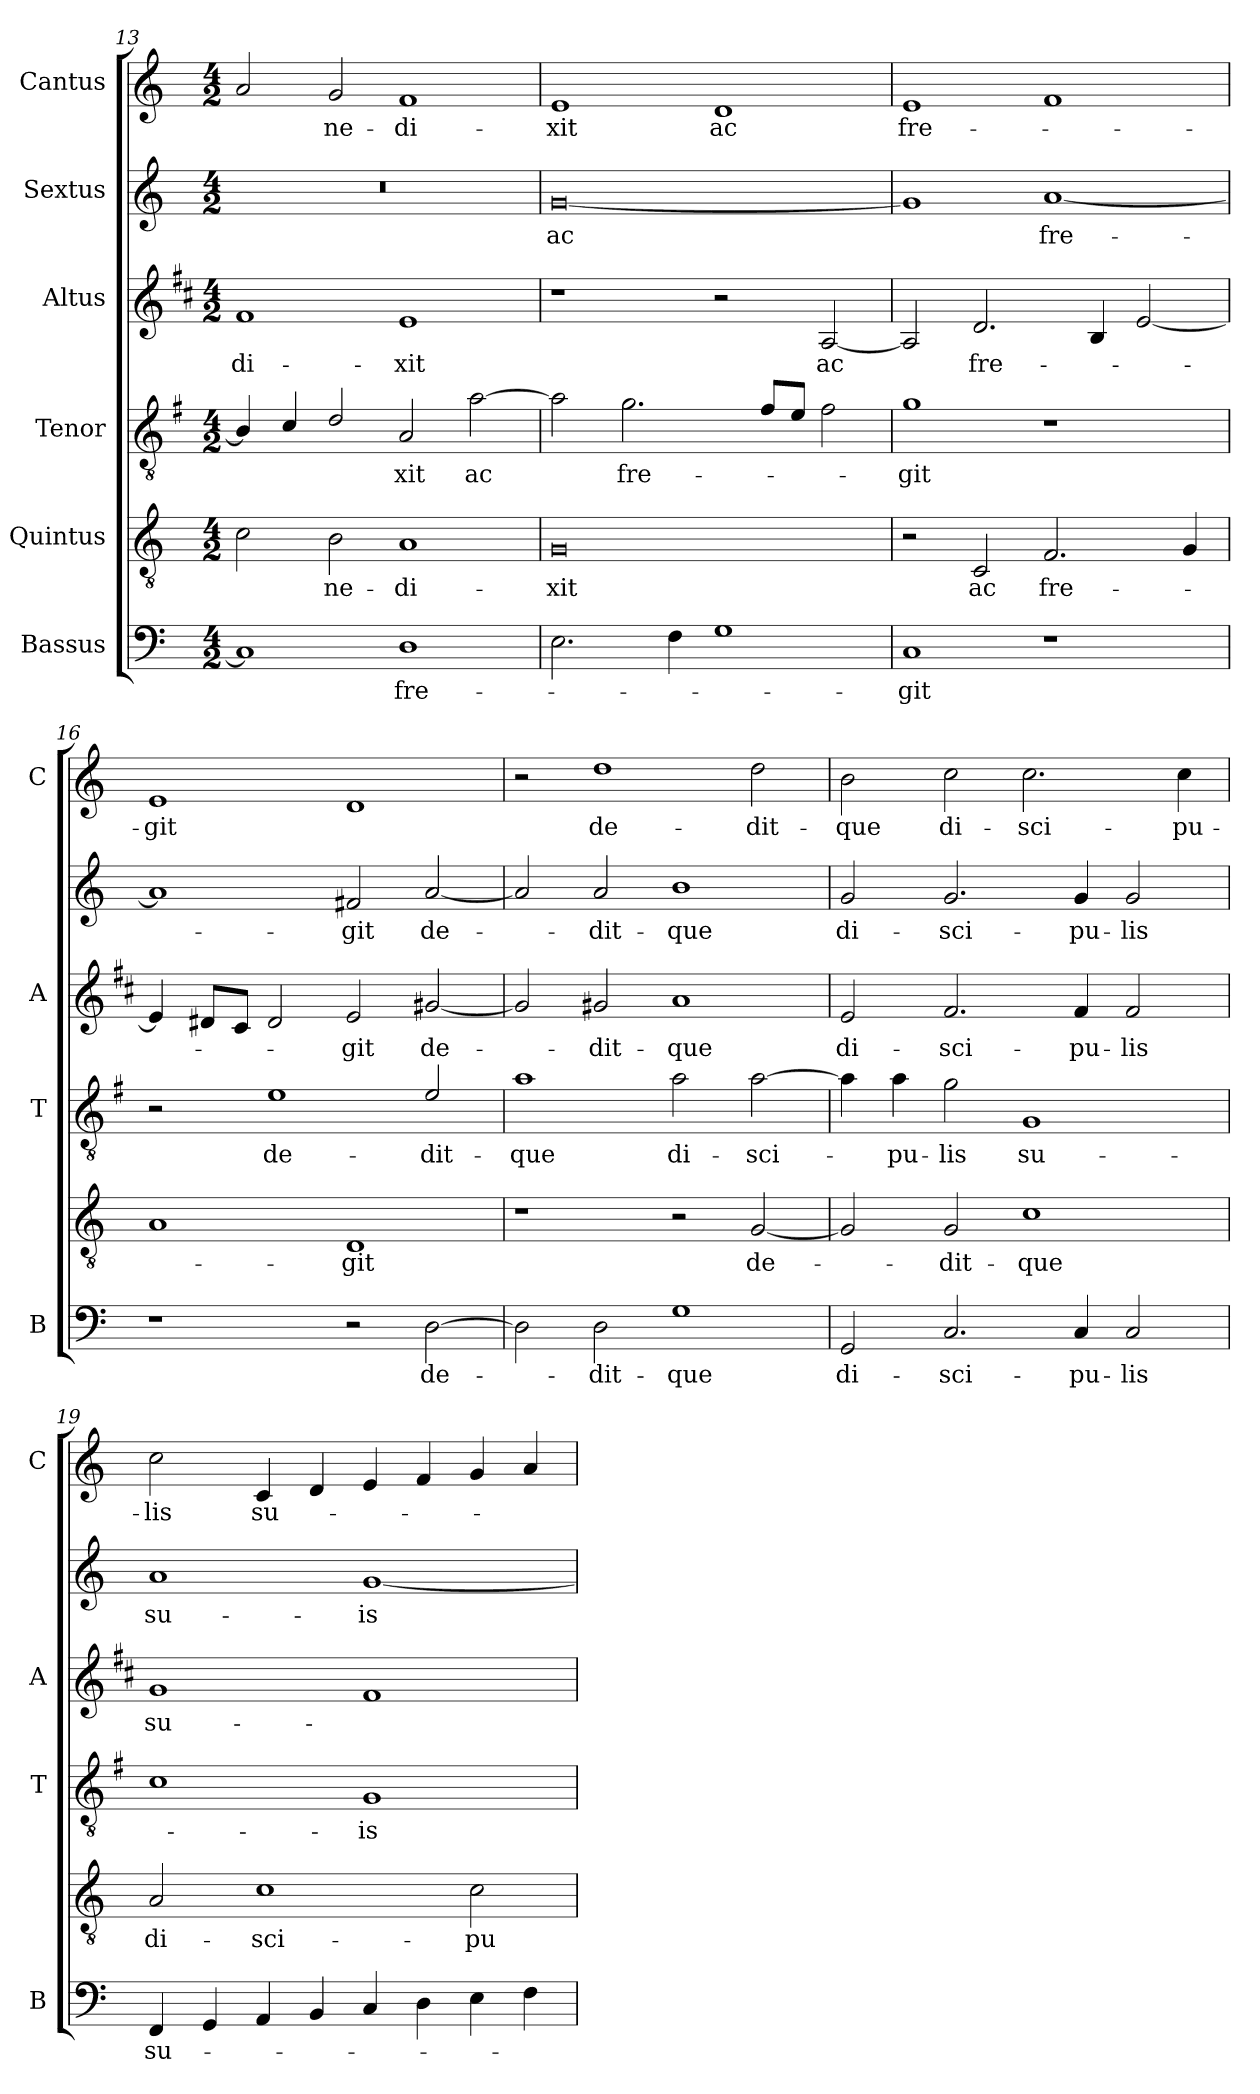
**kern	**text	**kern	**text	**kern	**text	**kern	**text	**kern	**text	**kern	**text
*part6	*part6	*part5	*part5	*part4	*part4	*part3	*part3	*part2	*part2	*part1	*part1
*staff6	*staff6	*staff5	*staff5	*staff4	*staff4	*staff3	*staff3	*staff2	*staff2	*staff1	*staff1
*I"Bassus	*	*I"Quintus	*	*I"Tenor	*	*I"Altus	*	*I"Sextus	*	*I"Cantus	*
*I'B	*	*	*	*I'T	*	*I'A	*	*	*	*I'C	*
*clefF4	*	*clefGv2	*	*clefGv2	*	*clefG2	*	*clefG2	*	*clefG2	*
*	*	*	*	*ITrd4c7	*	*ITrd1c2	*	*	*	*	*
*k[]	*	*k[]	*	*k[]	*	*k[]	*	*k[]	*	*k[]	*
*C:	*	*C:	*	*C:	*	*C:	*	*C:	*	*C:	*
*M4/2	*	*M4/2	*	*M4/2	*	*M4/2	*	*M4/2	*	*M4/2	*
=13	=13	=13	=13	=13	=13	=13	=13	=13	=13	=13	=13
!	!	!	!	!	!	!	!LO:LY:b	!	!	!	!
1C]	.	2c\	.	4E/]	.	1e	-di-	0r	.	2a/	.
.	.	.	.	4F/	.	.	.	.	.	.	.
!	!	!	!LO:LY:b	!	!	!	!	!	!	!	!LO:LY:b
.	.	2B\	-ne-	2G/	.	.	.	.	.	2g/	-ne-
!	!LO:LY:b	!	!LO:LY:b	!	!LO:LY:b	!	!LO:LY:b	!	!	!	!LO:LY:b
1D	fre-	1A	-di-	2D/	-xit	1d	-xit	.	.	1f	-di-
!	!	!	!	!	!LO:LY:b	!	!	!	!	!	!
.	.	.	.	[2d\	ac	.	.	.	.	.	.
=14	=14	=14	=14	=14	=14	=14	=14	=14	=14	=14	=14
!	!	!	!LO:LY:b	!	!	!	!	!	!LO:LY:b	!	!LO:LY:b
2.E\	.	0G	-xit	2d\]	.	1r	.	[0g	ac	1e	-xit
!	!	!	!	!	!LO:LY:b	!	!	!	!	!	!
.	.	.	.	2.c\	fre-	.	.	.	.	.	.
4F\	.	.	.	.	.	.	.	.	.	.	.
!	!	!	!	!	!	!	!	!	!	!	!LO:LY:b
1G	.	.	.	.	.	2r	.	.	.	1d	ac
.	.	.	.	8B/L	.	.	.	.	.	.	.
.	.	.	.	8A/J	.	.	.	.	.	.	.
!	!	!	!	!	!	!	!LO:LY:b	!	!	!	!
.	.	.	.	2B\	.	[2G/	ac	.	.	.	.
!!LO:PB:g=z
=15	=15	=15	=15	=15	=15	=15	=15	=15	=15	=15	=15
!	!LO:LY:b	!	!	!	!LO:LY:b	!	!	!	!	!	!LO:LY:b
1C	-git	2r	.	1c	-git	2G/]	.	1g]	.	1e	fre-
!	!	!	!LO:LY:b	!	!	!	!LO:LY:b	!	!	!	!
.	.	2C/	ac	.	.	2.c/	fre-	.	.	.	.
!	!	!	!LO:LY:b	!	!	!	!	!	!LO:LY:b	!	!
1r	.	2.F/	fre-	1r	.	.	.	[1a	fre-	1f	.
.	.	.	.	.	.	4A/	.	.	.	.	.
.	.	.	.	.	.	[2d/	.	.	.	.	.
.	.	4G/	.	.	.	.	.	.	.	.	.
=16	=16	=16	=16	=16	=16	=16	=16	=16	=16	=16	=16
!	!	!	!	!	!	!	!	!	!	!	!LO:LY:b
1r	.	1A	.	2r	.	4d/]	.	1a]	.	1e	-git
.	.	.	.	.	.	8c#X/L	.	.	.	.	.
.	.	.	.	.	.	8B/J	.	.	.	.	.
!	!	!	!	!	!LO:LY:b	!	!	!	!	!	!
.	.	.	.	1A	de-	2c#/	.	.	.	.	.
!	!	!	!LO:LY:b	!	!	!	!LO:LY:b	!	!LO:LY:b	!	!
2r	.	1D	-git	.	.	2d/	-git	2f#X/	-git	1d	.
!	!LO:LY:b	!	!	!	!LO:LY:b	!	!LO:LY:b	!	!LO:LY:b	!	!
[2D\	de-	.	.	2A/	-dit-	[2f#X/	de-	[2a/	de-	.	.
=17	=17	=17	=17	=17	=17	=17	=17	=17	=17	=17	=17
!	!	!	!	!	!LO:LY:b	!	!	!	!	!	!
2D\]	.	1r	.	1d	-que	2f#/]	.	2a/]	.	2r	.
!	!LO:LY:b	!	!	!	!	!	!LO:LY:b	!	!LO:LY:b	!	!LO:LY:b
2D\	-dit-	.	.	.	.	2f#X/	-dit-	2a/	-dit-	1dd	de-
!	!LO:LY:b	!	!	!	!LO:LY:b	!	!LO:LY:b	!	!LO:LY:b	!	!
1G	-que	2r	.	2d\	di-	1g	-que	1b	-que	.	.
!	!	!	!LO:LY:b	!	!LO:LY:b	!	!	!	!	!	!LO:LY:b
.	.	[2G/	de-	[2d\	-sci-	.	.	.	.	2dd\	-dit-
=18	=18	=18	=18	=18	=18	=18	=18	=18	=18	=18	=18
!	!LO:LY:b	!	!	!	!	!	!LO:LY:b	!	!LO:LY:b	!	!LO:LY:b
2GG/	di-	2G/]	.	4d\]	.	2d/	di-	2g/	di-	2b\	-que
!	!	!	!	!	!LO:LY:b	!	!	!	!	!	!
.	.	.	.	4d\	-pu-	.	.	.	.	.	.
!	!LO:LY:b	!	!LO:LY:b	!	!LO:LY:b	!	!LO:LY:b	!	!LO:LY:b	!	!LO:LY:b
2.C/	-sci-	2G/	-dit-	2c\	-lis	2.e/	-sci-	2.g/	-sci-	2cc\	di-
!	!	!	!LO:LY:b	!	!LO:LY:b	!	!	!	!	!	!LO:LY:b
.	.	1c	-que	1C	su-	.	.	.	.	2.cc\	-sci-
!	!LO:LY:b	!	!	!	!	!	!LO:LY:b	!	!LO:LY:b	!	!
4C/	-pu-	.	.	.	.	4e/	-pu-	4g/	-pu-	.	.
!	!LO:LY:b	!	!	!	!	!	!LO:LY:b	!	!LO:LY:b	!	!
2C/	-lis	.	.	.	.	2e/	-lis	2g/	-lis	.	.
!	!	!	!	!	!	!	!	!	!	!	!LO:LY:b
.	.	.	.	.	.	.	.	.	.	4cc\	-pu-
=19	=19	=19	=19	=19	=19	=19	=19	=19	=19	=19	=19
!	!LO:LY:b	!	!LO:LY:b	!	!	!	!LO:LY:b	!	!LO:LY:b	!	!LO:LY:b
4FF/	su-	2A/	di-	1F	.	1f	su-	1a	su-	2cc\	-lis
4GG/	.	.	.	.	.	.	.	.	.	.	.
!	!	!	!LO:LY:b	!	!	!	!	!	!	!	!LO:LY:b
4AA/	.	1c	-sci-	.	.	.	.	.	.	4c/	su-
4BB/	.	.	.	.	.	.	.	.	.	4d/	.
!	!	!	!	!	!LO:LY:b	!	!	!	!LO:LY:b	!	!
4C/	.	.	.	1C	-is	1e	.	[1g	-is	4e/	.
4D\	.	.	.	.	.	.	.	.	.	4f/	.
!	!	!	!LO:LY:b	!	!	!	!	!	!	!	!
4E\	.	2c\	-pu-	.	.	.	.	.	.	4g/	.
4F\	.	.	.	.	.	.	.	.	.	4a/	.
=	=	=	=	=	=	=	=	=	=	=	=
*-	*-	*-	*-	*-	*-	*-	*-	*-	*-	*-	*-
